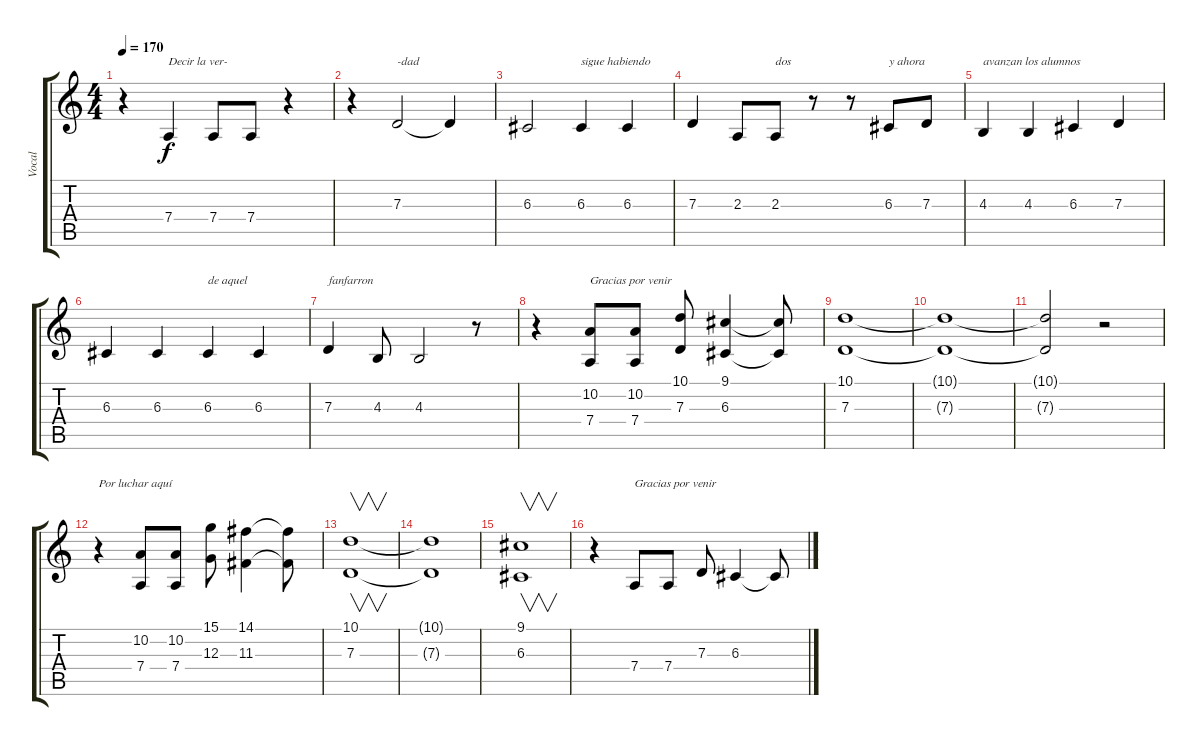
\track ("Vocal" "Vocal") {instrument whistle}
\staff {score tabs}
\tuning (E4 B3 G3 D3 A2 E2) {hide}
\ts (4 4)
\tempo 170
\clef g2
\ks c
r.4{dy f} 7.4.4{txt "Decir la ver-"} 7.4.8 7.4.8 r.4 |
r.4 7.3.2{txt "-dad"} 7.3{t}.4 |
6.3.2 6.3.4{txt "sigue habiendo"} 6.3.4 |
7.3.4 2.3.8 2.3.8{txt "dos"} r.8 r.8 6.3.8{txt "y ahora"} 7.3.8 |
4.3.4{txt "avanzan los alumnos"} 4.3.4 6.3.4 7.3.4 |
6.3.4 6.3.4 6.3.4{txt "de aquel"} 6.3.4 |
7.3.4{txt "fanfarron"} 4.3.8 4.3.2 r.8 |
r.4 (10.2 7.4).8{txt "Gracias por venir"} (10.2 7.4).8 (10.1 7.3).8 (9.1 6.3).4 (9.1{t} 6.3{t}).8 |
(10.1 7.3).1 |
(10.1{t} 7.3{t}).1 |
(10.1{t} 7.3{t}).2 r.2 |
r.4{txt "Por luchar aquí"} (10.2 7.4).8 (10.2 7.4).8 (15.1 12.3).8 (14.1 11.3).4 (14.1{t} 11.3{t}).8 |
(10.1 7.3).1{v} |
(10.1{t} 7.3{t}).1 |
(9.1 6.3).1{v} |
r.4 7.4.8{txt "Gracias por venir"} 7.4.8 7.3.8 6.3.4 6.3{t}.8
